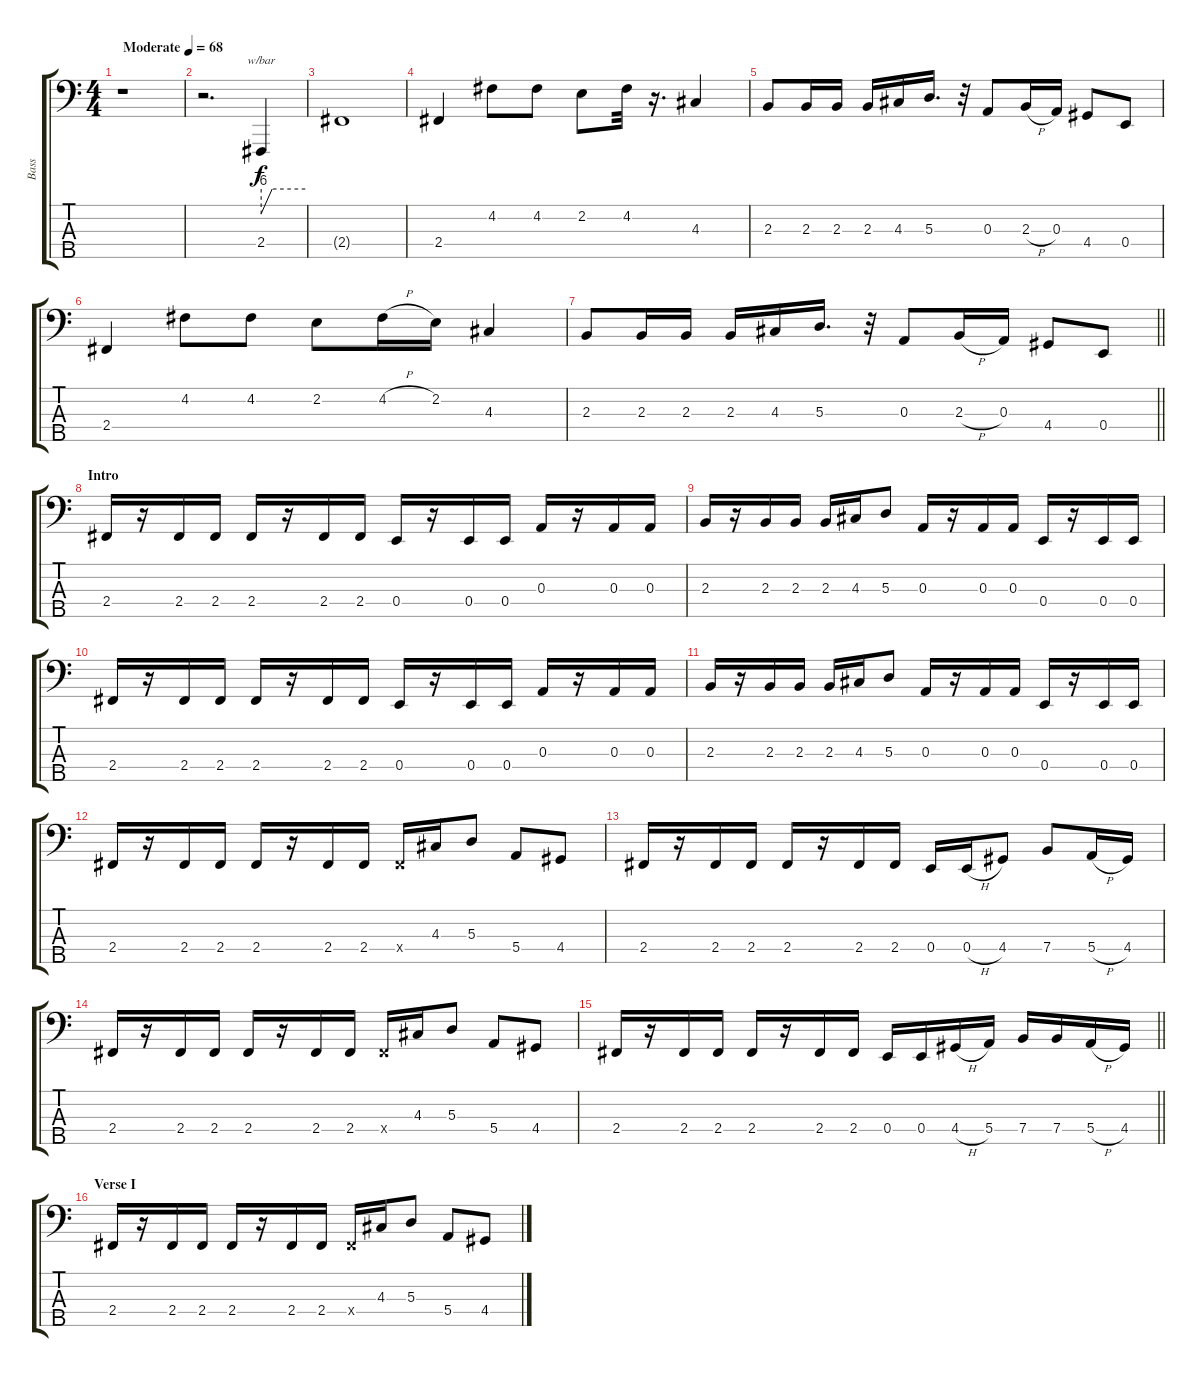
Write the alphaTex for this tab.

\track ("Bass" "Bass") {instrument electricbassfinger}
\staff {score tabs}
\tuning (G2 D2 A1 E1 B0) {hide}
\ts (4 4)
\tempo (68 "Moderate")
\clef f4
\ks c
r.1{dy f instrument electricbassfinger} |
r.2{d} 2.4.4{tbe (custom default 0 -24 15 0 60 0)} |
2.4{t}.1 |
2.4.4 4.2.8 4.2.8 2.2.8 4.2.32 r.16{d} 4.3.4 |
2.3.8 2.3.16 2.3.16 2.3.16 4.3.16 5.3.16{d} r.32 0.3.8 2.3{h}.16 0.3.16 4.4.8 0.4.8 |
2.4.4 4.2.8 4.2.8 2.2.8 4.2{h}.16 2.2.16 4.3.4 |
\barLineRight lightlight
2.3.8 2.3.16 2.3.16 2.3.16 4.3.16 5.3.16{d} r.32 0.3.8 2.3{h}.16 0.3.16 4.4.8 0.4.8 |
\section ("" "Intro")
2.4.16 r.16 2.4.16 2.4.16 2.4.16 r.16 2.4.16 2.4.16 0.4.16 r.16 0.4.16 0.4.16 0.3.16 r.16 0.3.16 0.3.16 |
2.3.16 r.16 2.3.16 2.3.16 2.3.16 4.3.16 5.3.8 0.3.16 r.16 0.3.16 0.3.16 0.4.16 r.16 0.4.16 0.4.16 |
2.4.16 r.16 2.4.16 2.4.16 2.4.16 r.16 2.4.16 2.4.16 0.4.16 r.16 0.4.16 0.4.16 0.3.16 r.16 0.3.16 0.3.16 |
2.3.16 r.16 2.3.16 2.3.16 2.3.16 4.3.16 5.3.8 0.3.16 r.16 0.3.16 0.3.16 0.4.16 r.16 0.4.16 0.4.16 |
2.4.16 r.16 2.4.16 2.4.16 2.4.16 r.16 2.4.16 2.4.16 2.4{x}.16 4.3.16 5.3.8 5.4.8 4.4.8 |
2.4.16 r.16 2.4.16 2.4.16 2.4.16 r.16 2.4.16 2.4.16 0.4.16 0.4{h}.16 4.4.8 7.4.8 5.4{h}.16 4.4.16 |
2.4.16 r.16 2.4.16 2.4.16 2.4.16 r.16 2.4.16 2.4.16 2.4{x}.16 4.3.16 5.3.8 5.4.8 4.4.8 |
\barLineRight lightlight
2.4.16 r.16 2.4.16 2.4.16 2.4.16 r.16 2.4.16 2.4.16 0.4.16 0.4.16 4.4{h}.16 5.4.16 7.4.16 7.4.16 5.4{h}.16 4.4.16 |
\section ("" "Verse I")
2.4.16 r.16 2.4.16 2.4.16 2.4.16 r.16 2.4.16 2.4.16 2.4{x}.16 4.3.16 5.3.8 5.4.8 4.4.8
